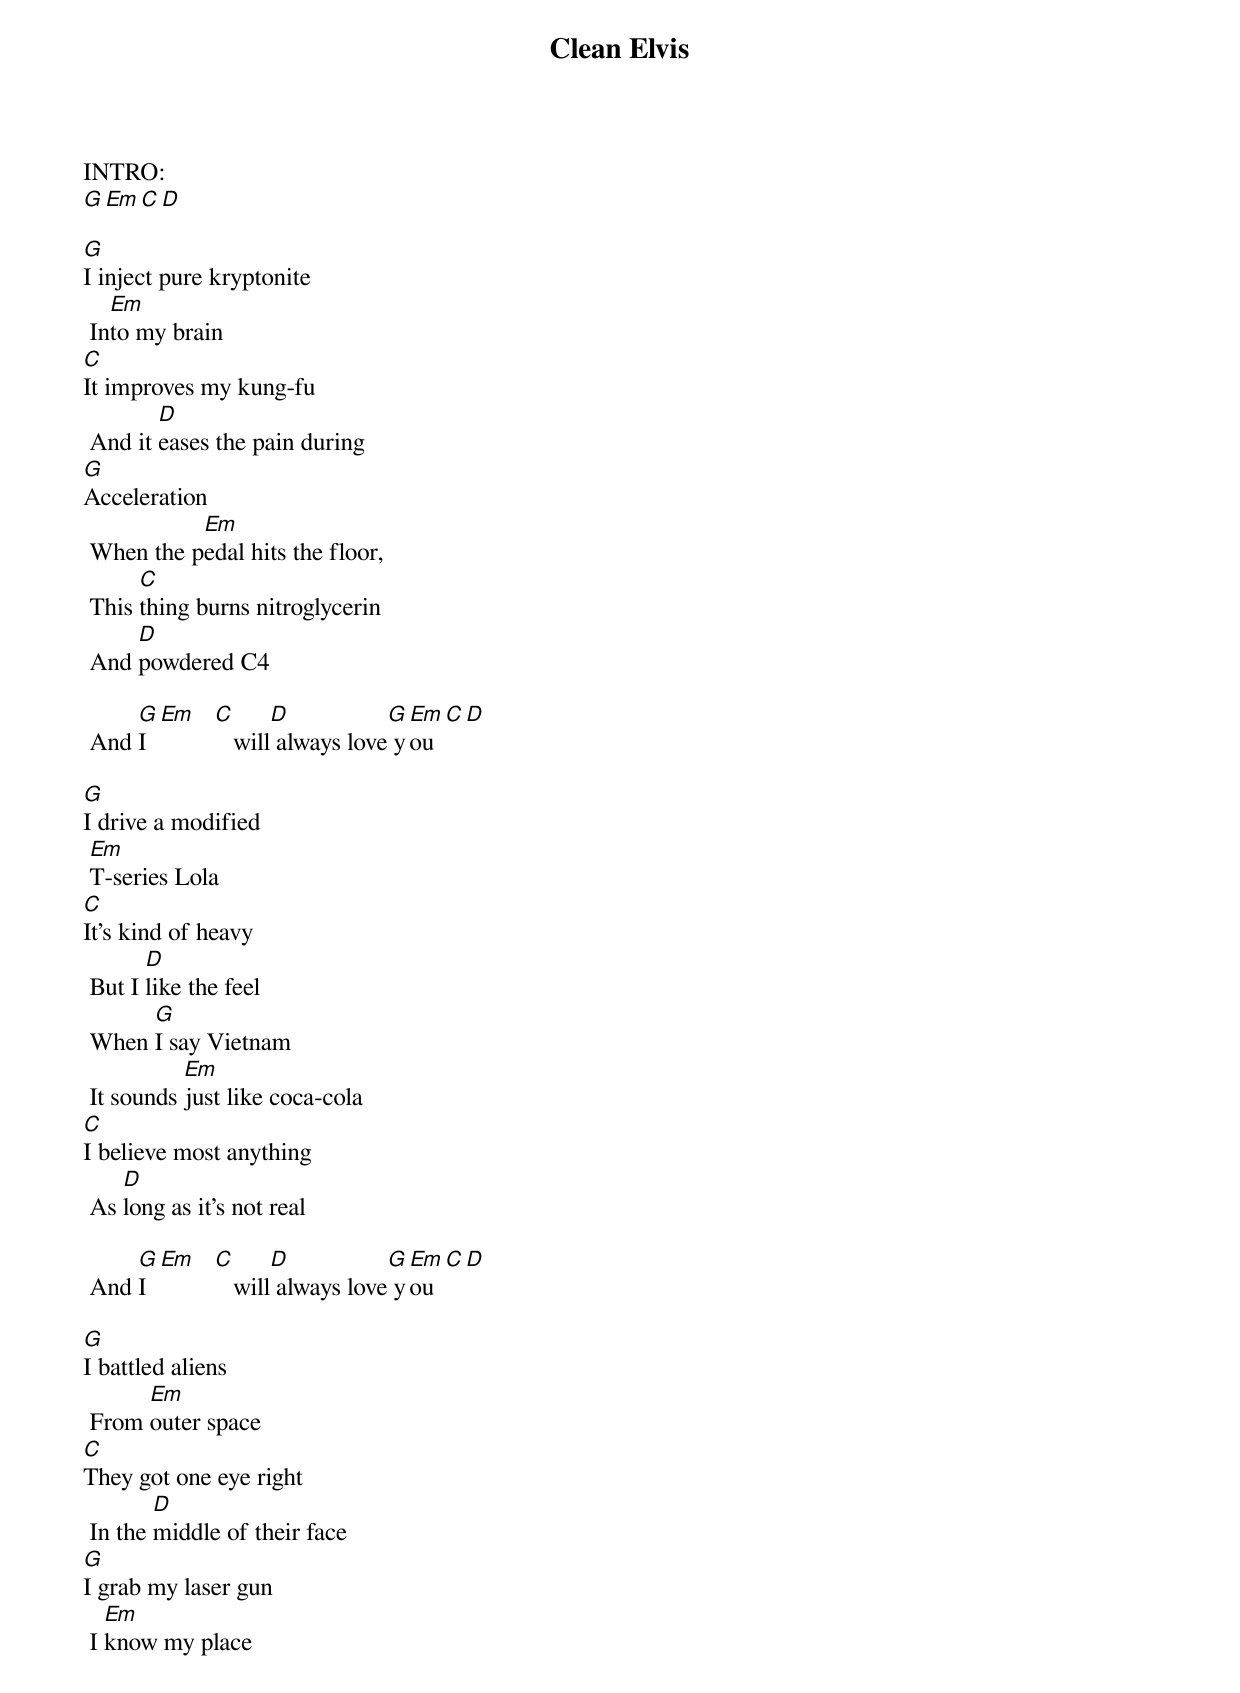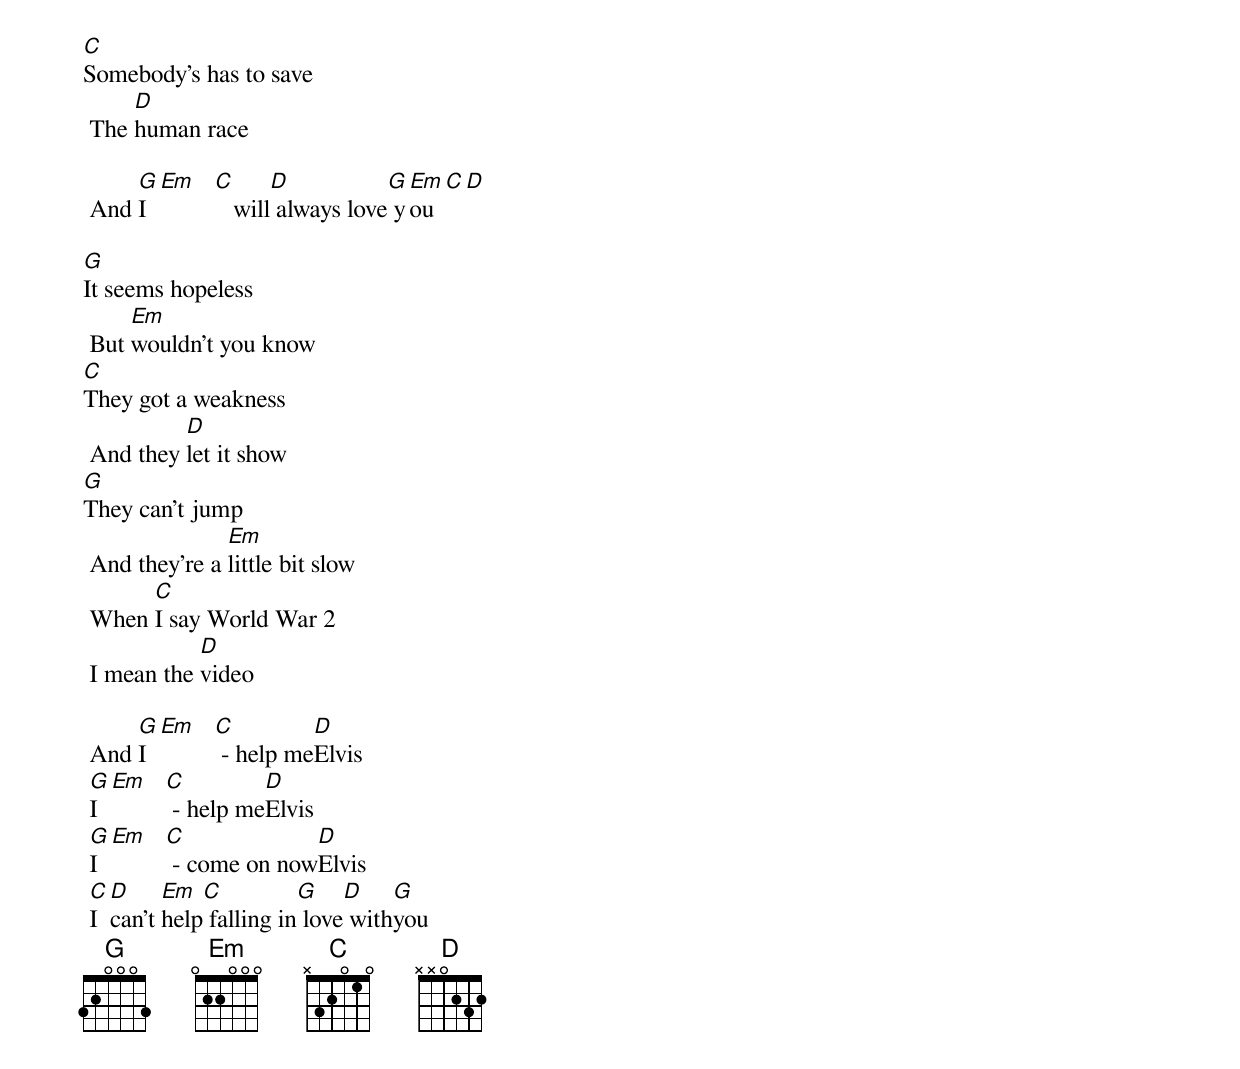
{title: Clean Elvis}
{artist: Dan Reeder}
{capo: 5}

INTRO:
[G][Em][C][D]

[G]I inject pure kryptonite
 In[Em]to my brain
[C]It improves my kung-fu
 And it [D]eases the pain during
[G]Acceleration
 When the p[Em]edal hits the floor,
 This [C]thing burns nitroglycerin
 And [D]powdered C4

 And [G]I [Em]   [C]   will[D] always love[G] y[Em]ou[C][D]

[G]I drive a modified
 [Em]T-series Lola
[C]It's kind of heavy
 But I [D]like the feel
 When [G]I say Vietnam
 It sounds [Em]just like coca-cola
[C]I believe most anything
 As [D]long as it's not real

 And [G]I [Em]   [C]   will[D] always love[G] y[Em]ou[C][D]

[G]I battled aliens
 From [Em]outer space
[C]They got one eye right
 In the [D]middle of their face
[G]I grab my laser gun
 I [Em]know my place
[C]Somebody's has to save
 The [D]human race

 And [G]I [Em]   [C]   will[D] always love[G] y[Em]ou[C][D]

[G]It seems hopeless
 But [Em]wouldn't you know
[C]They got a weakness
 And they [D]let it show
[G]They can't jump
 And they're a [Em]little bit slow
 When [C]I say World War 2
 I mean the [D]video

 And [G]I [Em]   [C] - help me[D]Elvis
 [G]I [Em]   [C] - help me[D]Elvis
 [G]I [Em]   [C] - come on now[D]Elvis
 [C]I [D]can't [Em]help[C] falling in[G] love[D] with[G]you
